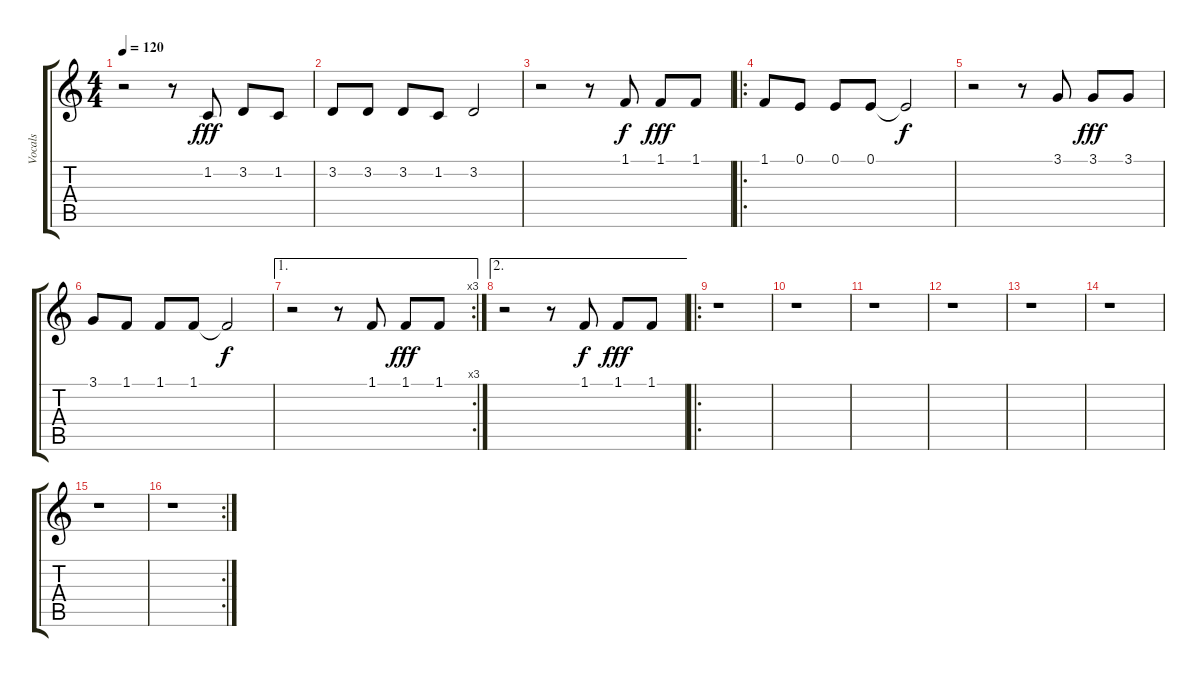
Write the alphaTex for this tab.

\track ("Vocals" "Vocals") {instrument altosax}
\staff {score tabs}
\tuning (E4 B3 G3 D3 A2 E2) {hide}
\ts (4 4)
\tempo 120
\clef g2
\ks c
r.2{dy fff} r.8 1.2.8 3.2.8 1.2.8 |
3.2.8 3.2.8 3.2.8 1.2.8 3.2.2 |
r.2 r.8 1.1.8{dy f} 1.1.8{dy fff} 1.1.8 |
\ro
1.1.8 0.1.8 0.1.8 0.1.8 0.1{t}.2{dy f} |
r.2 r.8 3.1.8 3.1.8{dy fff} 3.1.8 |
3.1.8 1.1.8 1.1.8 1.1.8 1.1{t}.2{dy f} |
\ae 1
\rc 3
r.2 r.8 1.1.8 1.1.8{dy fff} 1.1.8 |
\ae 2
r.2 r.8 1.1.8{dy f} 1.1.8{dy fff} 1.1.8 |
\ro
r.1 |
r.1 |
r.1 |
r.1 |
r.1 |
r.1 |
r.1 |
\rc 2
r.1
